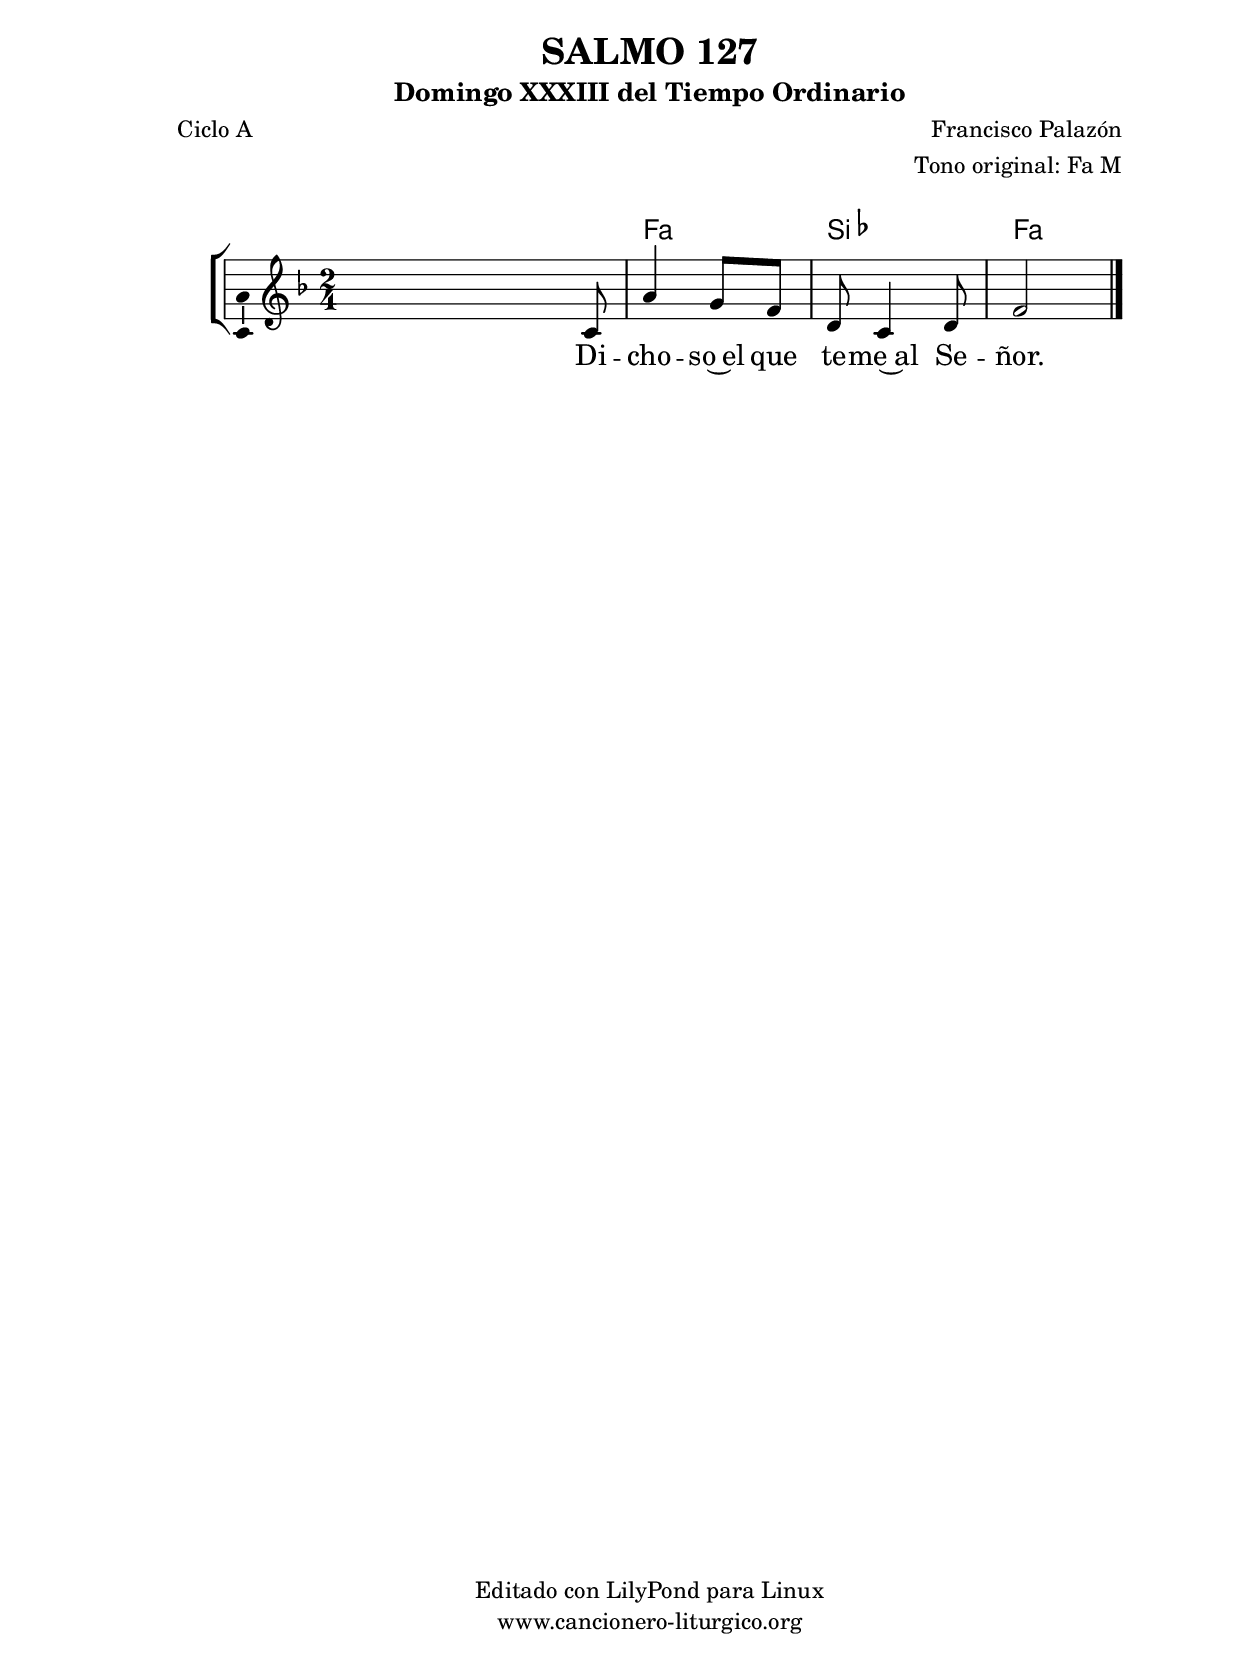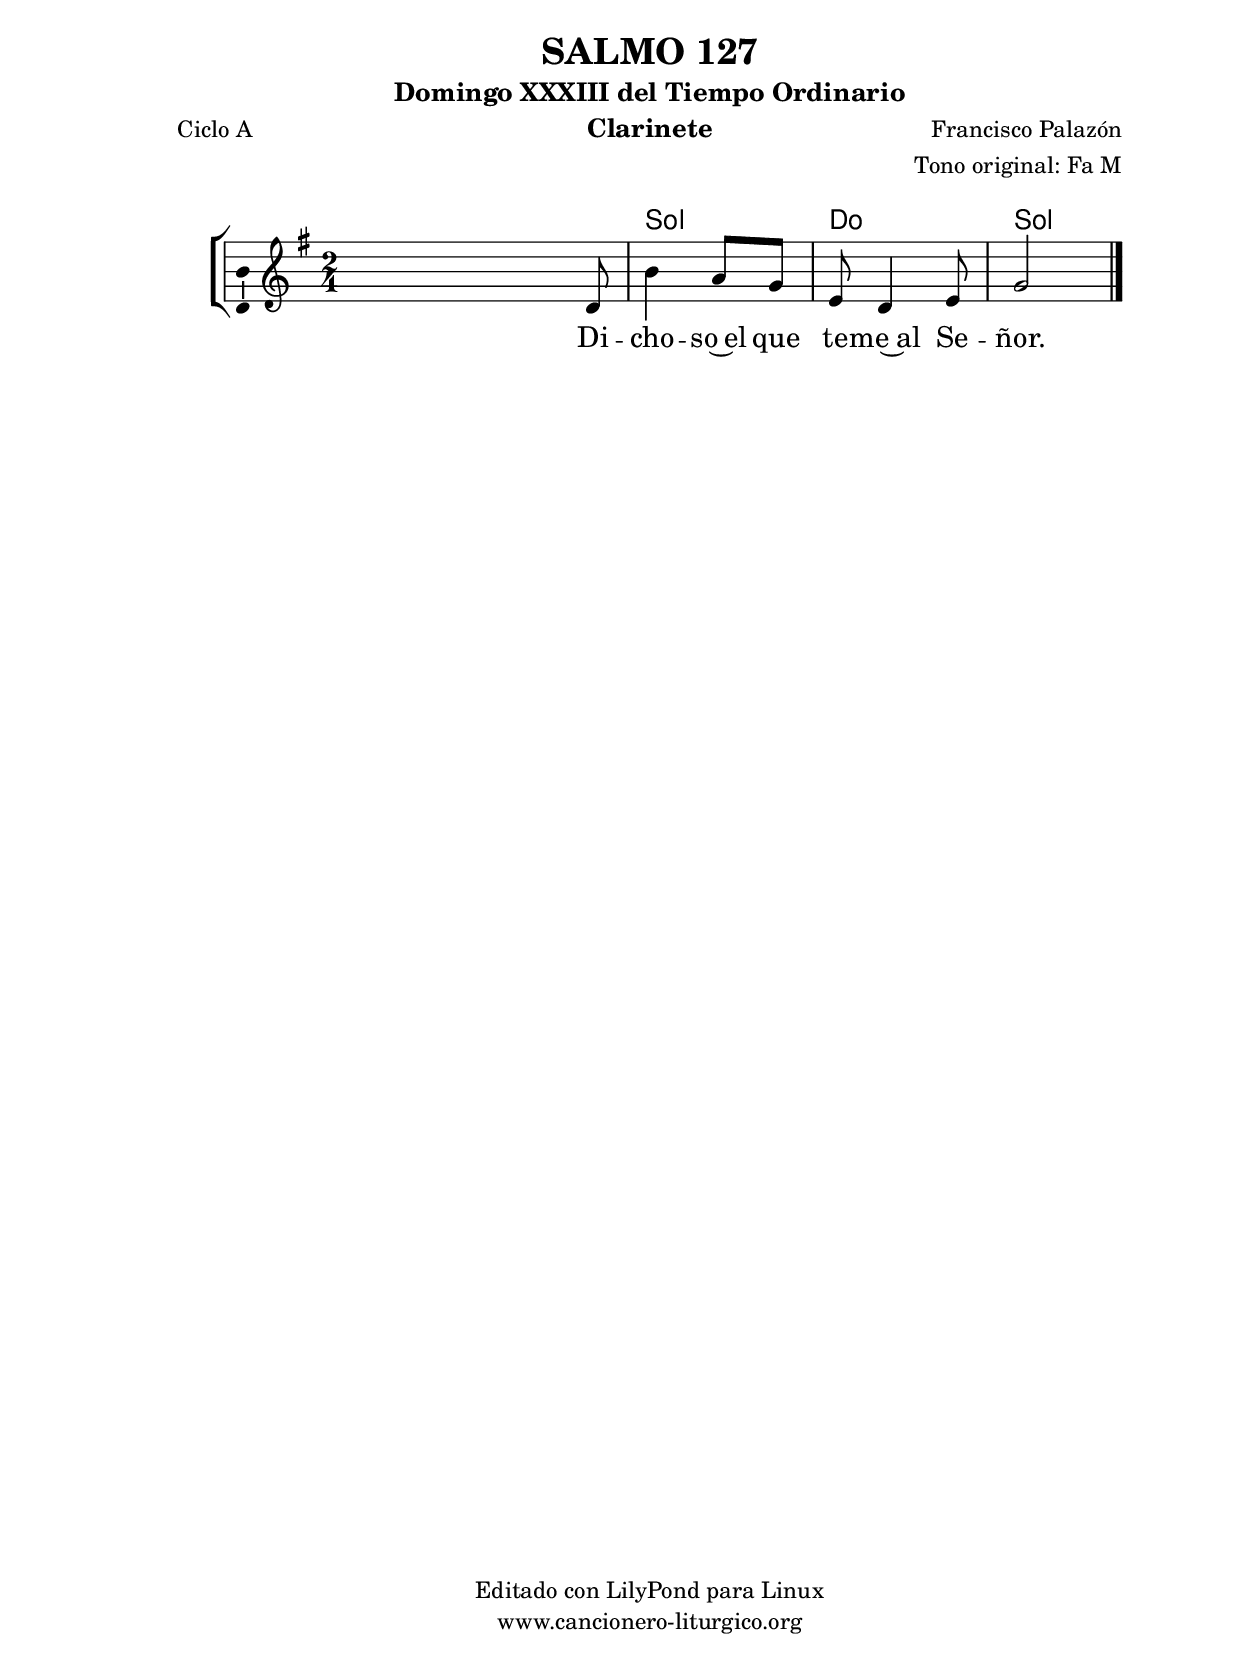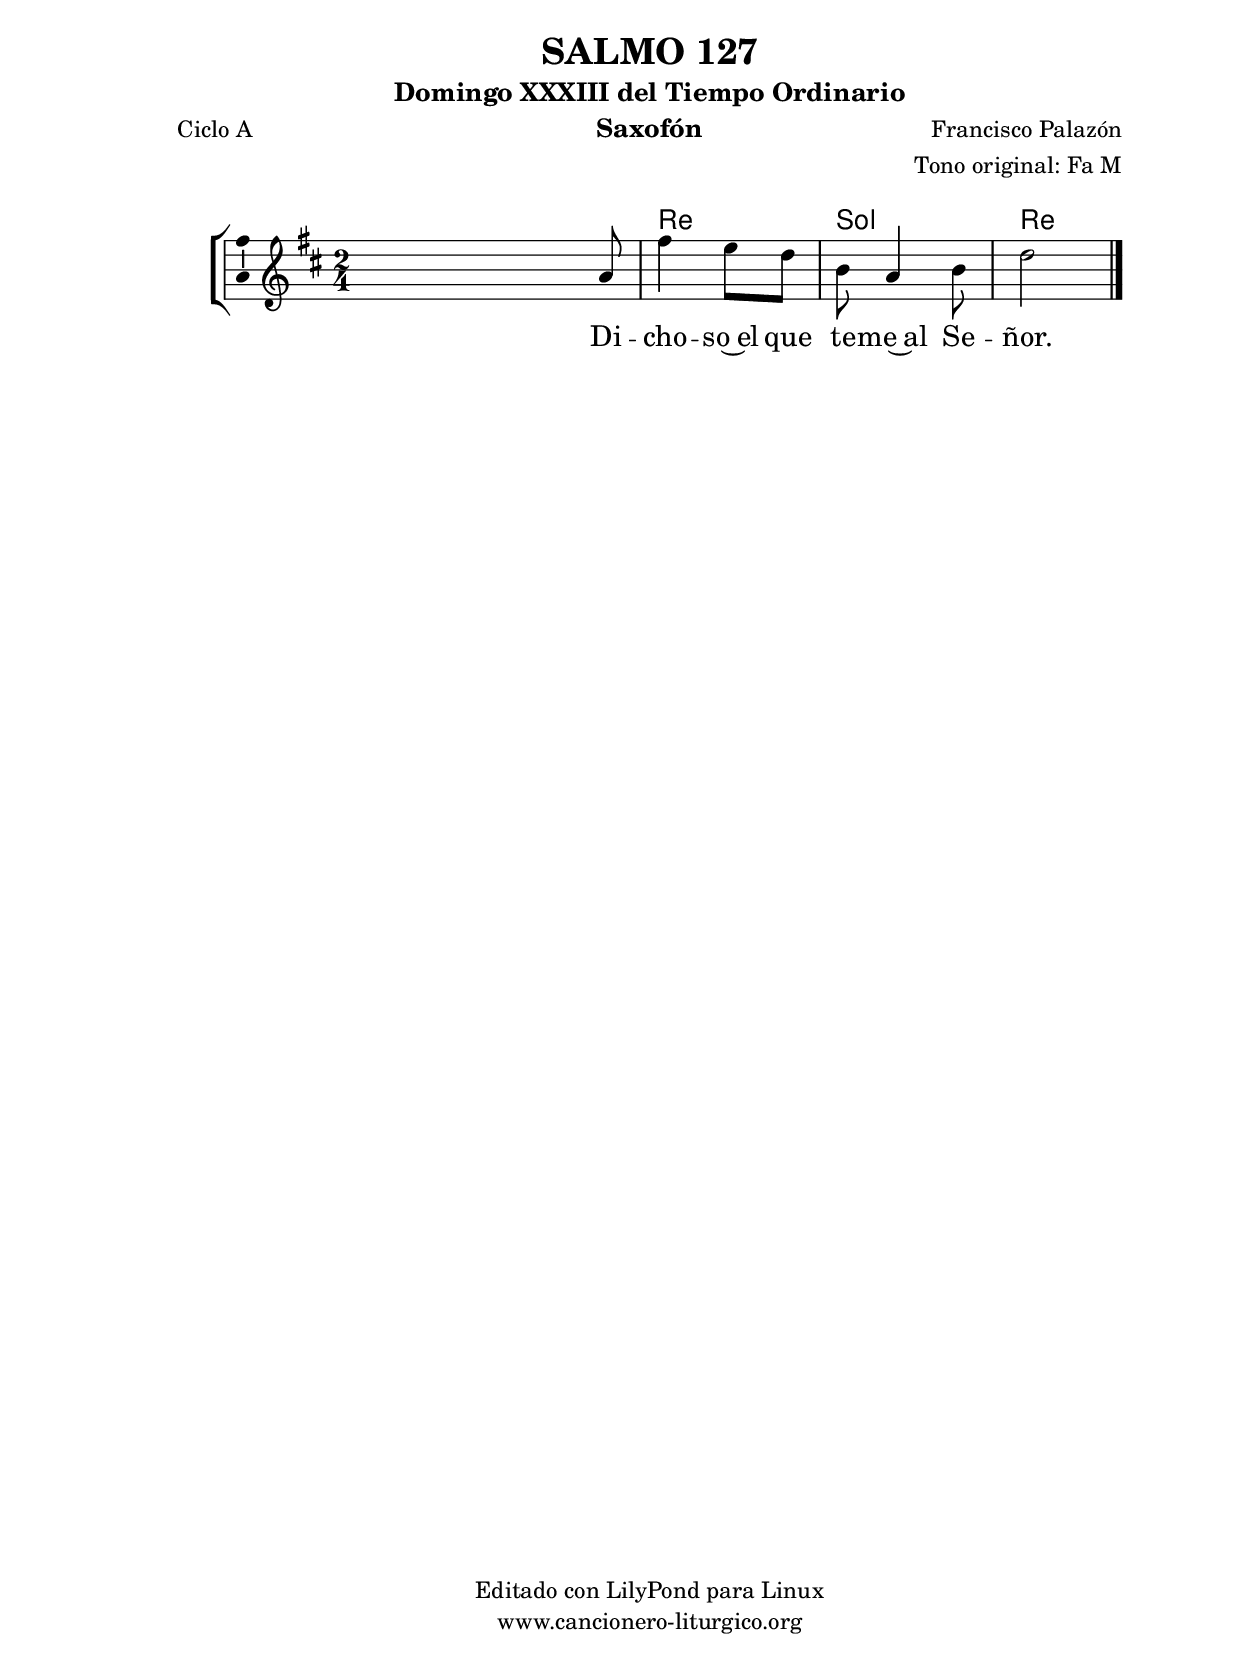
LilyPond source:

%
%para convertir .midi en .wav:
%timidity filename.midi -Ow -o finename.wav
%
%
%Para convertir de .wav a .mp3:
%lame -h -m j filename.wav
%
%
%para escuchar el midi:
%timidity nombrefichero.midi
%


%versión de lilypond para la que se ha escrito esta partitura:
\version "2.16.0"

	%Tamaño papel
	#(set-default-paper-size "a4")
	%Tamaño partitura
	#(set-global-staff-size 20)
	%No responde al pulsar sobre una nota
	#(ly:set-option 'point-and-click #f)

%parámetros del encabezamiento:
\header {
	title = "SALMO 127"
	subtitle = "Domingo XXXIII del Tiempo Ordinario"
	composer = "Francisco Palazón"
	poet = "Ciclo A"
	meter = ""
	arranger = "Tono original: Fa M"
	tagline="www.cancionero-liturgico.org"
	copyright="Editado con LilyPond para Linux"
	}

%parámetros asociados al papel:
\paper  {
	oddHeaderMarkup = \markup {\fill-line { \on-the-fly #not-first-page \fromproperty #'header:title \on-the-fly #not-first-page \fromproperty #'header:composer }}
	evenHeaderMarkup = \markup {\fill-line { \fromproperty #'header:composer \fromproperty #'header:title }}
	#(set-paper-size "a4")
	print-page-number = ##f
	first-page-number = 1
	print-first-page-number = ##f
%	head-separation = 3.0 \cm
	top-margin = 2.0 \cm
	bottom-margin = 0.5\cm
%%%	bottom-margin = -1.0\cm
	left-margin = 3.0 \cm
	line-width = 16.0 \cm 
	indent = 8\mm
	interscoreline = 2.\mm
	between-system-space = 15\mm
%	para que las partituras no llenen la hoja:
	ragged-bottom = ##t
%	idem para la última hoja:
	ragged-last-bottom = ##f
%	para que las partituras llenen el ancho del papel:
	ragged-last = ##f
	after-title-space = 2.5 \cm
%page-count=1
%system-count=8

	%Flexible Vertical Spacing
%	markup-markup-spacing =
%	#'((basic-distance . 15) (minimum-distance . 15) (padding . 3))
	markup-system-spacing =
	#'((basic-distance . 15) (minimum-distance . 15) (padding . 3))
	system-system-spacing =
	#'((basic-distance . 15) (minimum-distance . 15) (padding . 3))
	score-system-spacing =
	#'((basic-distance . 15) (minimum-distance . 15) (padding . 5))
%	top-system-spacing = % header
%	#'((basic-distance . 8) (minimum-distance . 0) (padding . 3))
%	top-markup-spacing =
%	#'((basic-distance . 20) (minimum-distance . 20) (padding . 3))
	last-bottom-spacing = % footer
	#'((basic-distance . 5) (minimum-distance . 5) (padding . 3))
%	score-markup-spacing =
%	#'((basic-distance . 16) (minimum-distance . 13) (padding . 3))

	}


%parámetros que afectan a toda la partitura:
global =  {
	%clave de sol (G):
	\clef G
	%armadura:
%	\transpose f e
	\key f \major
	\tempo 4=100
	\set Score.tempoHideNote = ##t
	}


acordes = {
	\italianChords
	\chordmode {
%	\transpose f e
{

s2
f2 bes f

	}
	}
}

melodia = 
%	\transpose f e
{
	\relative c'{

\time 2/4
s4 s8 c8
a'4 g8 f
d8 c4 d8
f2

	\bar "|."
	}
	}


texto = \lyricmode {
Di -- cho -- so~el que te -- me~al Se -- ñor.
	}


acordesStaff = \context ChordNames = acordesStaff <<
	\set chordChanges = ##t
	\acordes
	>>


vozStaff = \context Voice = vozStaff
\with {\consists "Ambitus_engraver"}
<<
%	\set Staff.instrumentName = ""
%	\set Staff.shortInstrumentName = ""
%	\set Staff.midiInstrument = #"clarinet"
%	\set Staff.midiInstrument = #"cello"
%	\set Staff.midiInstrument = #"flute"
	\set Staff.midiInstrument = #"electric guitar (jazz)"
%	\set Staff.midiInstrument = #"english horn"
%	\set Staff.midiInstrument = #"violin"
%	\set Staff.midiInstrument = #"glockenspiel"
	\set Staff.midiMinimumVolume = #0.7
	\set Staff.midiMaximumVolume = #0.9
	\global
	\melodia
	>>


textoStaff = \context Lyrics = textoStaff <<
	\lyricsto vozStaff \texto
	>>

\book {
	\score {
		\context ChoirStaff {
			\override StaffGroup.SystemStartBracket #'collapse-height = #1
			\override Score.SystemStartBar #'collapse-height = #1
			<<
			\acordesStaff
			\vozStaff
			\textoStaff
			>>
			}
		\layout {
	    		\context {
				\Lyrics
				\override LyricText #'font-size = #2
				}
	   		 \context {
				\Score
				%fontSize = #3
				\override StaffSymbol #'staff-space = #(magstep +3)
				%\override Beam #'thickness = #0.55
				%\override SpacingSpanner #'spacing-increment = #1.0
				%\override Slur #'height-limit = #1.5
				}
			}
		}
	\score {
		\unfoldRepeats
		\context ChoirStaff {
			<<
			\acordesStaff
			\vozStaff
			>>
			}
		\midi {
	  		\context {
	  			\Score
				tempoWholesPerMinute = #(ly:make-moment 70 4)
				}
			}
		}
	}

%Partitura para clarinete
#(define output-suffix "C")
\book {
	\header{
		instrument = "Clarinete"
		}
	\score {
		\context ChoirStaff {
			\override StaffGroup.SystemStartBracket #'collapse-height = #1
			\override Score.SystemStartBar #'collapse-height = #1
\transpose c d
			<<
			\acordesStaff
			\vozStaff
			\textoStaff
			>>
			}
		\layout {
	    		\context {
				\Lyrics
				\override LyricText #'font-size = #2
				}
	   		 \context {
				\Score
				%fontSize = #3
				\override StaffSymbol #'staff-space = #(magstep +3)
				%\override Beam #'thickness = #0.55
				%\override SpacingSpanner #'spacing-increment = #1.0
				%\override Slur #'height-limit = #1.5
				}
			}
		}
	}

%Partitura para saxofón
#(define output-suffix "S")
\book {
	\header{
		instrument = "Saxofón"
		}
	\score {
		\context ChoirStaff {
			\override StaffGroup.SystemStartBracket #'collapse-height = #1
			\override Score.SystemStartBar #'collapse-height = #1
\transpose c a
			<<
			\acordesStaff
			\vozStaff
			\textoStaff
			>>
			}
		\layout {
	    		\context {
				\Lyrics
				\override LyricText #'font-size = #2
				}
	   		 \context {
				\Score
				%fontSize = #3
				\override StaffSymbol #'staff-space = #(magstep +3)
				%\override Beam #'thickness = #0.55
				%\override SpacingSpanner #'spacing-increment = #1.0
				%\override Slur #'height-limit = #1.5
				}
			}
		}
	}

